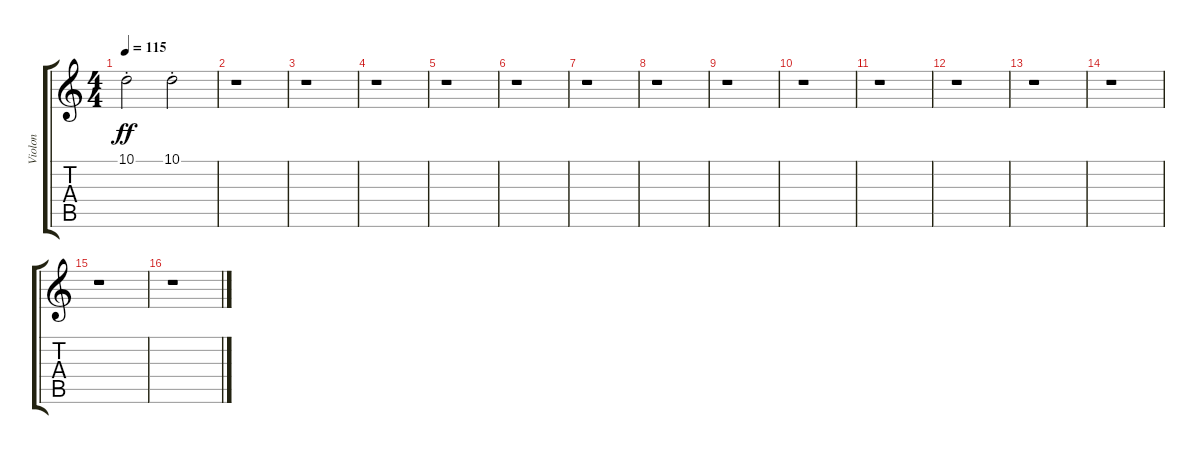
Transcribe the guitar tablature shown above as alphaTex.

\track ("Violon" "Violon") {instrument violin}
\staff {score tabs}
\tuning (E4 B3 G3 D3 A2 E2) {hide}
\ts (4 4)
\tempo 115
\clef g2
\ks c
10.1{st}.2{dy ff} 10.1{st}.2 |
r.1 |
r.1 |
r.1 |
r.1 |
r.1 |
r.1 |
r.1 |
r.1 |
r.1 |
r.1 |
r.1 |
r.1 |
r.1 |
r.1 |
r.1
